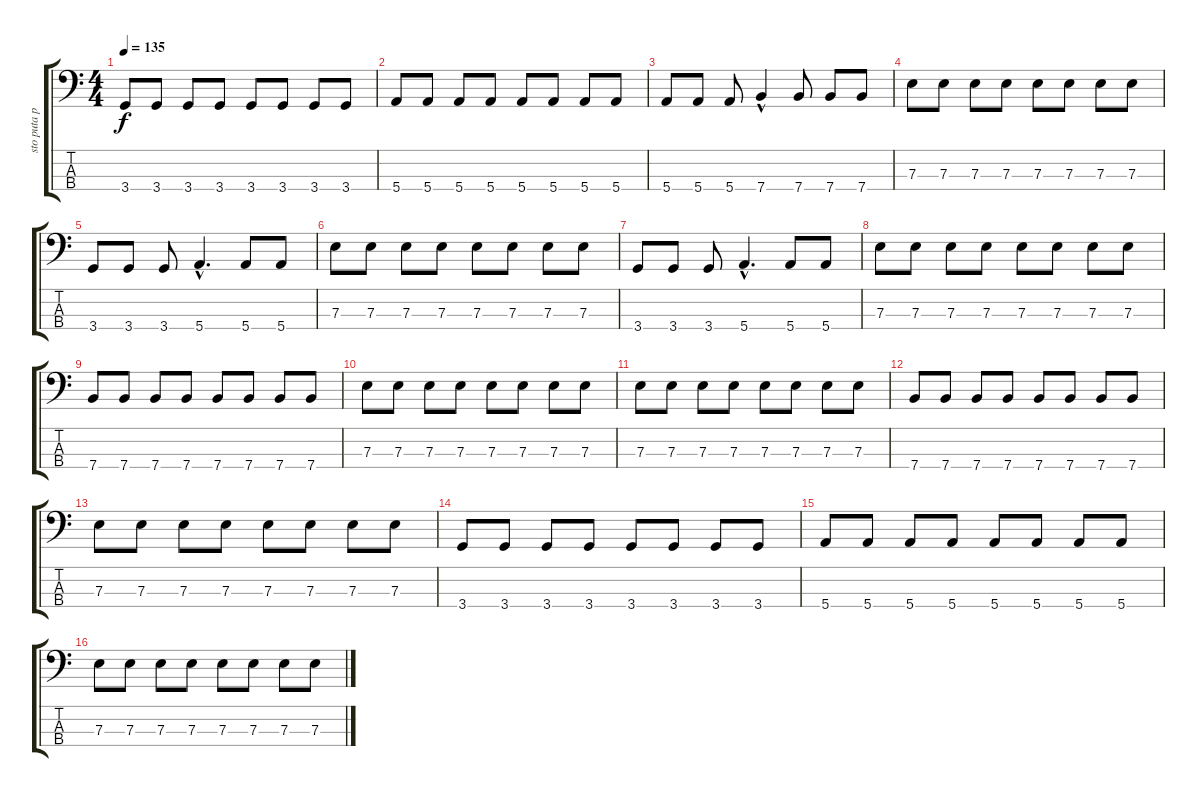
\track ("sto puta po jednoj pa po drugoj" "sto puta p") {instrument electricbasspick}
\staff {score tabs}
\tuning (G2 D2 A1 E1) {hide}
\ts (4 4)
\tempo 135
\clef f4
\ks c
3.4.8{dy f} 3.4.8 3.4.8 3.4.8 3.4.8 3.4.8 3.4.8 3.4.8 |
5.4.8 5.4.8 5.4.8 5.4.8 5.4.8 5.4.8 5.4.8 5.4.8 |
5.4.8 5.4.8 5.4.8 7.4{hac}.4 7.4.8 7.4.8 7.4.8 |
7.3.8 7.3.8 7.3.8 7.3.8 7.3.8 7.3.8 7.3.8 7.3.8 |
3.4.8 3.4.8 3.4.8 5.4{hac}.4{d} 5.4.8 5.4.8 |
7.3.8 7.3.8 7.3.8 7.3.8 7.3.8 7.3.8 7.3.8 7.3.8 |
3.4.8 3.4.8 3.4.8 5.4{hac}.4{d} 5.4.8 5.4.8 |
7.3.8 7.3.8 7.3.8 7.3.8 7.3.8 7.3.8 7.3.8 7.3.8 |
7.4.8 7.4.8 7.4.8 7.4.8 7.4.8 7.4.8 7.4.8 7.4.8 |
7.3.8 7.3.8 7.3.8 7.3.8 7.3.8 7.3.8 7.3.8 7.3.8 |
7.3.8 7.3.8 7.3.8 7.3.8 7.3.8 7.3.8 7.3.8 7.3.8 |
7.4.8 7.4.8 7.4.8 7.4.8 7.4.8 7.4.8 7.4.8 7.4.8 |
7.3.8 7.3.8 7.3.8 7.3.8 7.3.8 7.3.8 7.3.8 7.3.8 |
3.4.8 3.4.8 3.4.8 3.4.8 3.4.8 3.4.8 3.4.8 3.4.8 |
5.4.8 5.4.8 5.4.8 5.4.8 5.4.8 5.4.8 5.4.8 5.4.8 |
7.3.8 7.3.8 7.3.8 7.3.8 7.3.8 7.3.8 7.3.8 7.3.8
